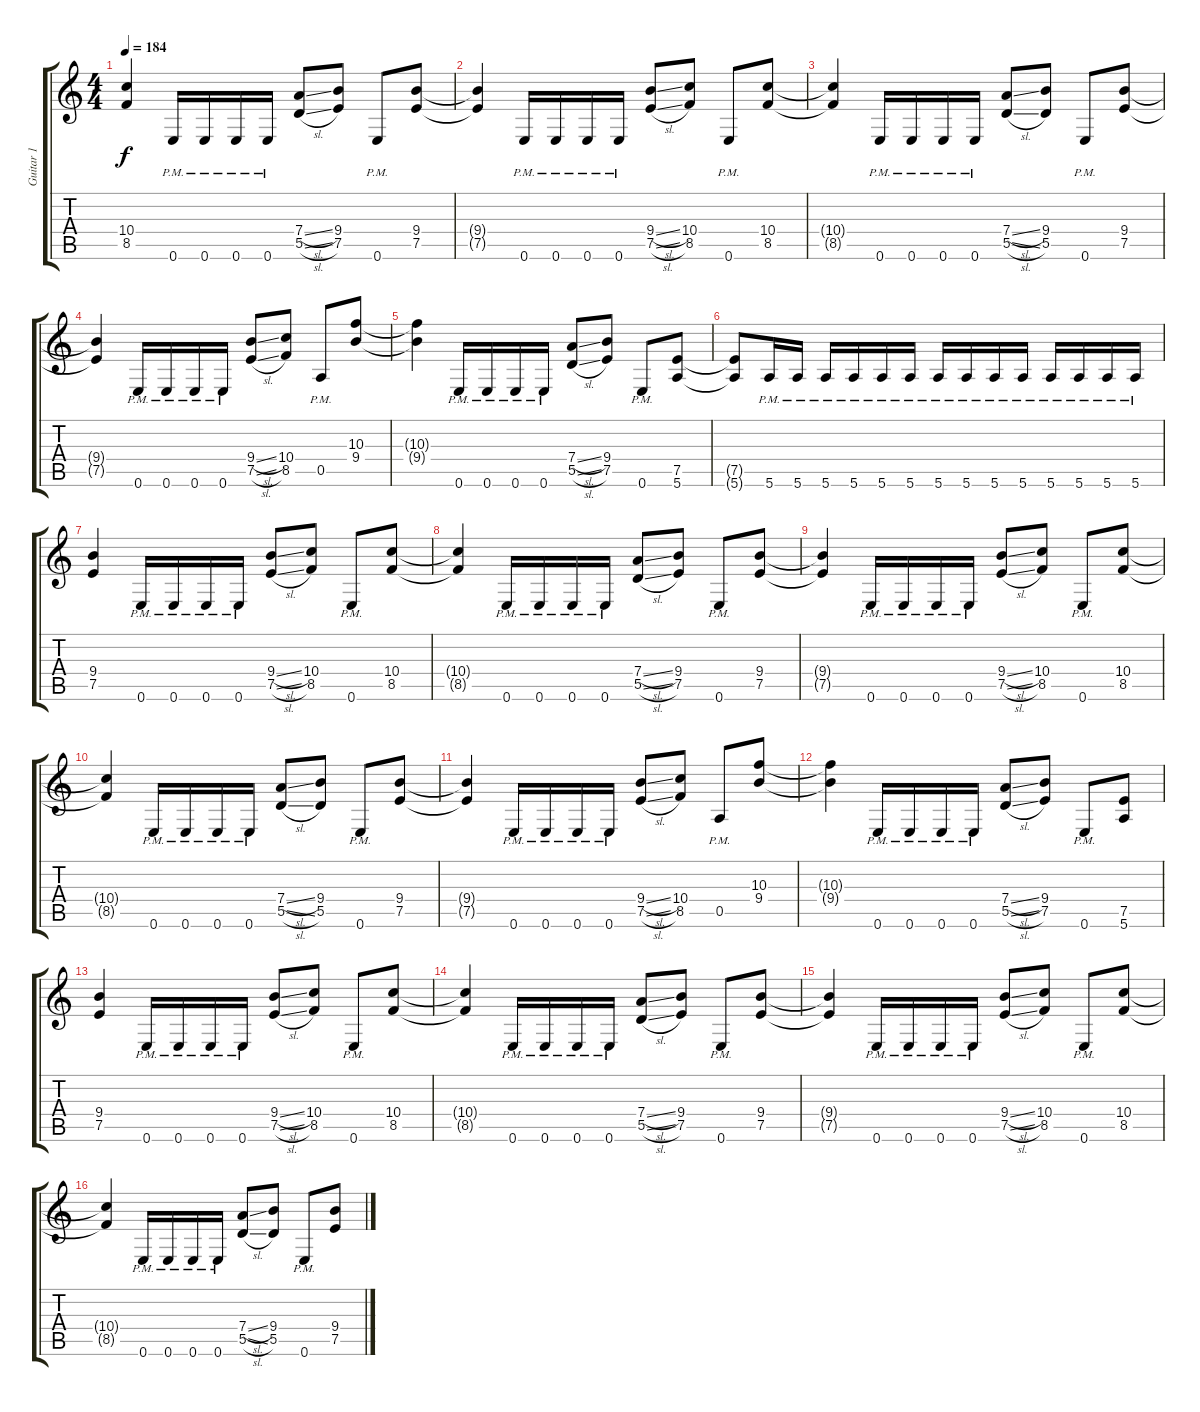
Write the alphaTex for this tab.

\track ("Guitar 1" "Guitar 1") {instrument distortionguitar}
\staff {score tabs}
\tuning (E4 B3 G3 D3 A2 E2) {hide}
\ts (4 4)
\tempo 184
\clef g2
\ks c
(10.4{t} 8.5{t}).4{dy f} 0.6{pm}.16 0.6{pm}.16 0.6{pm}.16 0.6{pm}.16 (7.4{sl} 5.5{sl}).8 (9.4 7.5).8 0.6{pm}.8 (9.4 7.5).8 |
(9.4{t} 7.5{t}).4 0.6{pm}.16 0.6{pm}.16 0.6{pm}.16 0.6{pm}.16 (9.4{sl} 7.5{sl}).8 (10.4 8.5).8 0.6{pm}.8 (10.4 8.5).8 |
(10.4{t} 8.5{t}).4 0.6{pm}.16 0.6{pm}.16 0.6{pm}.16 0.6{pm}.16 (7.4{sl} 5.5{sl}).8 (9.4 5.5).8 0.6{pm}.8 (9.4 7.5).8 |
(9.4{t} 7.5{t}).4 0.6{pm}.16 0.6{pm}.16 0.6{pm}.16 0.6{pm}.16 (9.4{sl} 7.5{sl}).8 (10.4 8.5).8 0.5{pm}.8 (10.3 9.4).8 |
(10.3{t} 9.4{t}).4 0.6{pm}.16 0.6{pm}.16 0.6{pm}.16 0.6{pm}.16 (7.4{sl} 5.5{sl}).8 (9.4 7.5).8 0.6{pm}.8 (7.5 5.6).8 |
(7.5{t} 5.6{t}).8 5.6{pm}.16 5.6{pm}.16 5.6{pm}.16 5.6{pm}.16 5.6{pm}.16 5.6{pm}.16 5.6{pm}.16 5.6{pm}.16 5.6{pm}.16 5.6{pm}.16 5.6{pm}.16 5.6{pm}.16 5.6{pm}.16 5.6{pm}.16 |
(9.4 7.5).4 0.6{pm}.16 0.6{pm}.16 0.6{pm}.16 0.6{pm}.16 (9.4{sl} 7.5{sl}).8 (10.4 8.5).8 0.6{pm}.8 (10.4 8.5).8 |
(10.4{t} 8.5{t}).4 0.6{pm}.16 0.6{pm}.16 0.6{pm}.16 0.6{pm}.16 (7.4{sl} 5.5{sl}).8 (9.4 7.5).8 0.6{pm}.8 (9.4 7.5).8 |
(9.4{t} 7.5{t}).4 0.6{pm}.16 0.6{pm}.16 0.6{pm}.16 0.6{pm}.16 (9.4{sl} 7.5{sl}).8 (10.4 8.5).8 0.6{pm}.8 (10.4 8.5).8 |
(10.4{t} 8.5{t}).4 0.6{pm}.16 0.6{pm}.16 0.6{pm}.16 0.6{pm}.16 (7.4{sl} 5.5{sl}).8 (9.4 5.5).8 0.6{pm}.8 (9.4 7.5).8 |
(9.4{t} 7.5{t}).4 0.6{pm}.16 0.6{pm}.16 0.6{pm}.16 0.6{pm}.16 (9.4{sl} 7.5{sl}).8 (10.4 8.5).8 0.5{pm}.8 (10.3 9.4).8 |
(10.3{t} 9.4{t}).4 0.6{pm}.16 0.6{pm}.16 0.6{pm}.16 0.6{pm}.16 (7.4{sl} 5.5{sl}).8 (9.4 7.5).8 0.6{pm}.8 (7.5 5.6).8 |
(9.4 7.5).4 0.6{pm}.16 0.6{pm}.16 0.6{pm}.16 0.6{pm}.16 (9.4{sl} 7.5{sl}).8 (10.4 8.5).8 0.6{pm}.8 (10.4 8.5).8 |
(10.4{t} 8.5{t}).4 0.6{pm}.16 0.6{pm}.16 0.6{pm}.16 0.6{pm}.16 (7.4{sl} 5.5{sl}).8 (9.4 7.5).8 0.6{pm}.8 (9.4 7.5).8 |
(9.4{t} 7.5{t}).4 0.6{pm}.16 0.6{pm}.16 0.6{pm}.16 0.6{pm}.16 (9.4{sl} 7.5{sl}).8 (10.4 8.5).8 0.6{pm}.8 (10.4 8.5).8 |
(10.4{t} 8.5{t}).4 0.6{pm}.16 0.6{pm}.16 0.6{pm}.16 0.6{pm}.16 (7.4{sl} 5.5{sl}).8 (9.4 5.5).8 0.6{pm}.8 (9.4 7.5).8
